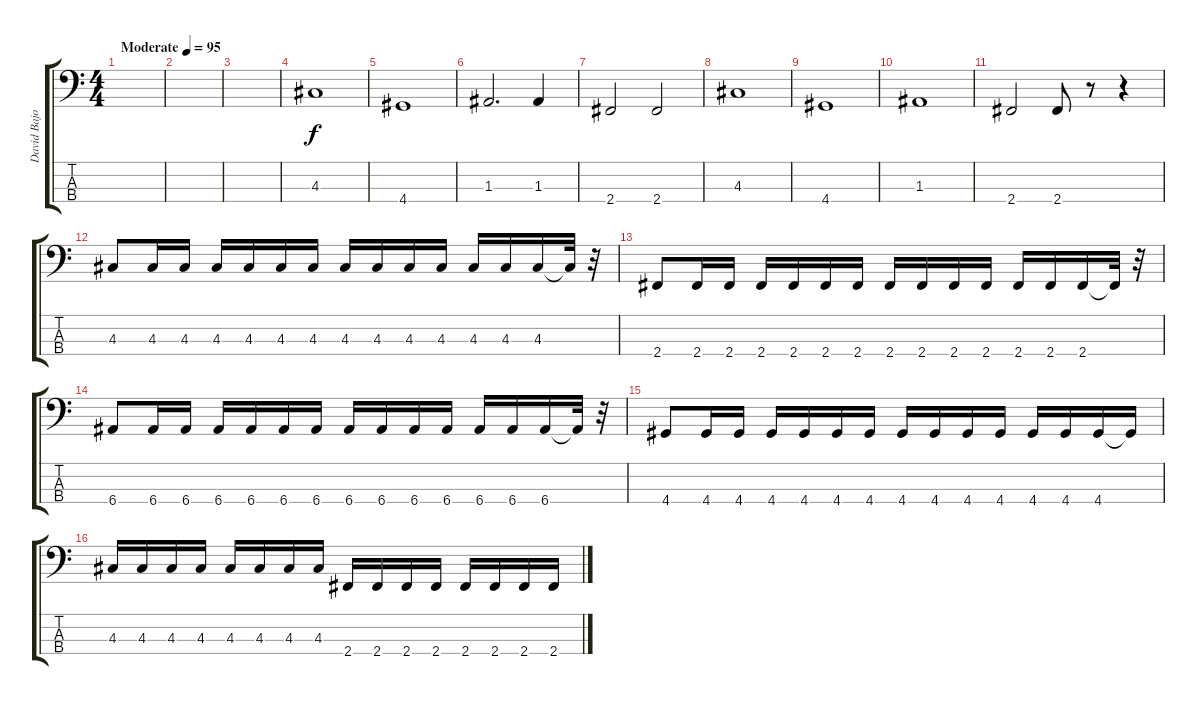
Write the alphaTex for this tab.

\track ("David Bajo" "David Bajo") {instrument electricbasspick}
\staff {score tabs}
\tuning (G2 D2 A1 E1) {hide}
\ts (4 4)
\tempo (95 "Moderate")
\clef f4
\ks c
|
|
|
4.3.1 |
4.4.1 |
1.3.2{d} 1.3.4 |
2.4.2 2.4.2 |
4.3.1 |
4.4.1 |
1.3.1 |
2.4.2 2.4.8 r.8 r.4 |
4.3.8 4.3.16 4.3.16 4.3.16 4.3.16 4.3.16 4.3.16 4.3.16 4.3.16 4.3.16 4.3.16 4.3.16 4.3.16 4.3.16 4.3{t}.32 r.32 |
2.4.8 2.4.16 2.4.16 2.4.16 2.4.16 2.4.16 2.4.16 2.4.16 2.4.16 2.4.16 2.4.16 2.4.16 2.4.16 2.4.16 2.4{t}.32 r.32 |
6.4.8 6.4.16 6.4.16 6.4.16 6.4.16 6.4.16 6.4.16 6.4.16 6.4.16 6.4.16 6.4.16 6.4.16 6.4.16 6.4.16 6.4{t}.32 r.32 |
4.4.8 4.4.16 4.4.16 4.4.16 4.4.16 4.4.16 4.4.16 4.4.16 4.4.16 4.4.16 4.4.16 4.4.16 4.4.16 4.4.16 4.4{t}.16 |
4.3.16 4.3.16 4.3.16 4.3.16 4.3.16 4.3.16 4.3.16 4.3.16 2.4.16 2.4.16 2.4.16 2.4.16 2.4.16 2.4.16 2.4.16 2.4.16
